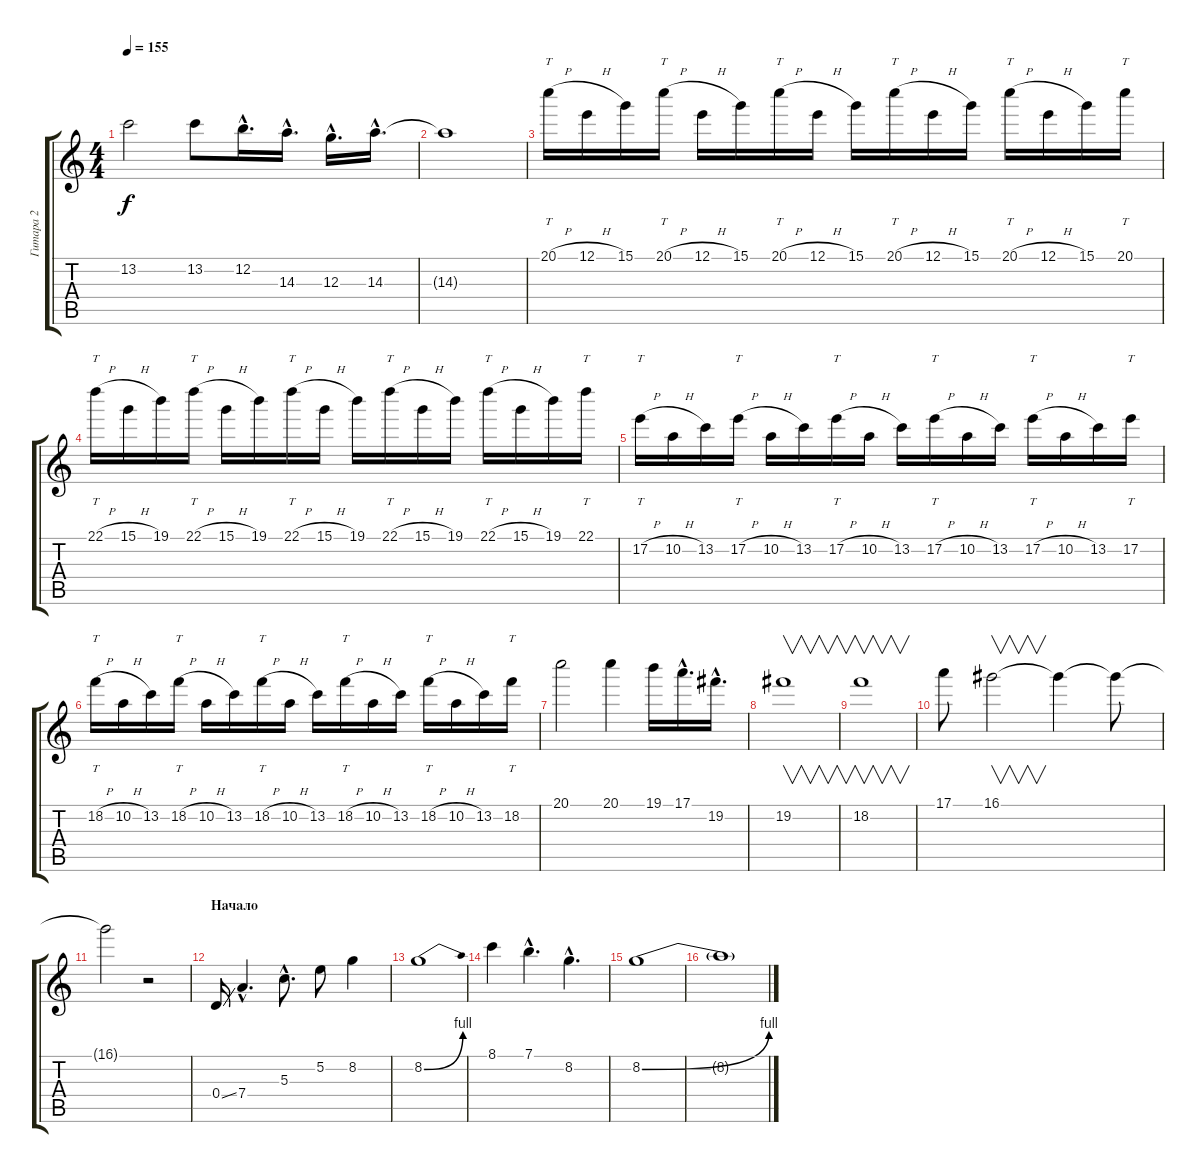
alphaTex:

\track ("Гитара 2" "Гитара 2") {instrument distortionguitar}
\staff {score tabs}
\tuning (E4 B3 G3 D3 A2 E2) {hide}
\ts (4 4)
\tempo 155
\clef g2
\ks c
13.2.2{dy f} 13.2.8 12.2{hac}.16{d} 14.3{hac}.16{d} 12.3{hac}.16{d} 14.3{hac}.16{d} |
14.3{t}.1 |
20.1{h}.16{tt} 12.1{h}.16 15.1.16 20.1{h}.16{tt} 12.1{h}.16 15.1.16 20.1{h}.16{tt} 12.1{h}.16 15.1.16 20.1{h}.16{tt} 12.1{h}.16 15.1.16 20.1{h}.16{tt} 12.1{h}.16 15.1.16 20.1.16{tt} |
22.1{h}.16{tt} 15.1{h}.16 19.1.16 22.1{h}.16{tt} 15.1{h}.16 19.1.16 22.1{h}.16{tt} 15.1{h}.16 19.1.16 22.1{h}.16{tt} 15.1{h}.16 19.1.16 22.1{h}.16{tt} 15.1{h}.16 19.1.16 22.1.16{tt} |
17.2{h}.16{tt} 10.2{h}.16 13.2.16 17.2{h}.16{tt} 10.2{h}.16 13.2.16 17.2{h}.16{tt} 10.2{h}.16 13.2.16 17.2{h}.16{tt} 10.2{h}.16 13.2.16 17.2{h}.16{tt} 10.2{h}.16 13.2.16 17.2.16{tt} |
18.2{h}.16{tt} 10.2{h}.16 13.2.16 18.2{h}.16{tt} 10.2{h}.16 13.2.16 18.2{h}.16{tt} 10.2{h}.16 13.2.16 18.2{h}.16{tt} 10.2{h}.16 13.2.16 18.2{h}.16{tt} 10.2{h}.16 13.2.16 18.2.16{tt} |
20.1.2 20.1.4 19.1.16 17.1{hac}.16{d} 19.2{hac}.16{d} |
19.2.1{v} |
18.2.1{v} |
17.1.8 16.1.2{v} 16.1{t}.4 16.1{t}.8 |
16.1{t}.2 r.2 |
\section ("" "Начало")
0.4{ss}.16 7.4{hac}.4{d} 5.3{hac}.8{d} 5.2.8 8.2.4 |
8.2{be (bend 0 0 60 4)}.1 |
8.1.4 7.1{hac}.4{d} 8.2{hac}.4{d} |
8.2{be (bend 0 0 60 4)}.1 |
8.2{t}.1
